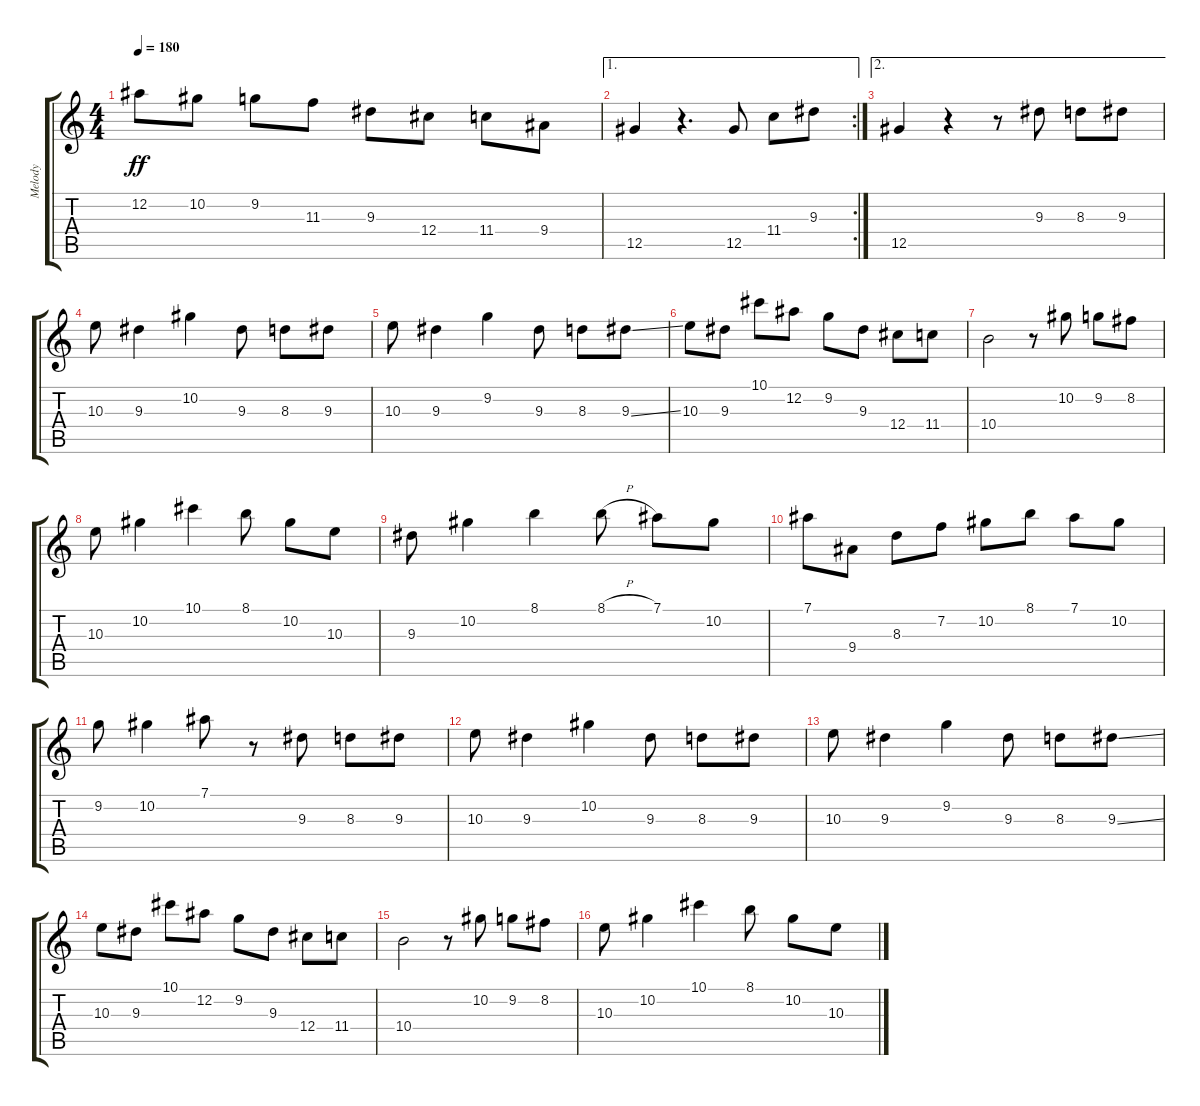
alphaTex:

\track ("Melody" "Melody") {instrument acousticguitarsteel}
\staff {score tabs}
\tuning (Eb4 Bb3 Gb3 Db3 Ab2 Eb2) {hide}
\ts (4 4)
\tempo 180
\clef g2
\ks c
12.2.8{dy ff} 10.2.8 9.2.8 11.3.8 9.3.8 12.4.8 11.4.8 9.4.8 |
\ae 1
\rc 2
12.5.4 r.4{d} 12.5.8 11.4.8 9.3.8 |
\ae 2
12.5.4 r.4 r.8 9.3.8 8.3.8 9.3.8 |
10.3.8 9.3.4 10.2.4 9.3.8 8.3.8 9.3.8 |
10.3.8 9.3.4 9.2.4 9.3.8 8.3.8 9.3{ss}.8 |
10.3.8 9.3.8 10.1.8 12.2.8 9.2.8 9.3.8 12.4.8 11.4.8 |
10.4.2 r.8 10.2.8 9.2.8 8.2.8 |
10.3.8 10.2.4 10.1.4 8.1.8 10.2.8 10.3.8 |
9.3.8 10.2.4 8.1.4 8.1{h}.8 7.1.8 10.2.8 |
7.1.8 9.4.8 8.3.8 7.2.8 10.2.8 8.1.8 7.1.8 10.2.8 |
9.2.8 10.2.4 7.1.8 r.8 9.3.8 8.3.8 9.3.8 |
10.3.8 9.3.4 10.2.4 9.3.8 8.3.8 9.3.8 |
10.3.8 9.3.4 9.2.4 9.3.8 8.3.8 9.3{ss}.8 |
10.3.8 9.3.8 10.1.8 12.2.8 9.2.8 9.3.8 12.4.8 11.4.8 |
10.4.2 r.8 10.2.8 9.2.8 8.2.8 |
10.3.8 10.2.4 10.1.4 8.1.8 10.2.8 10.3.8
